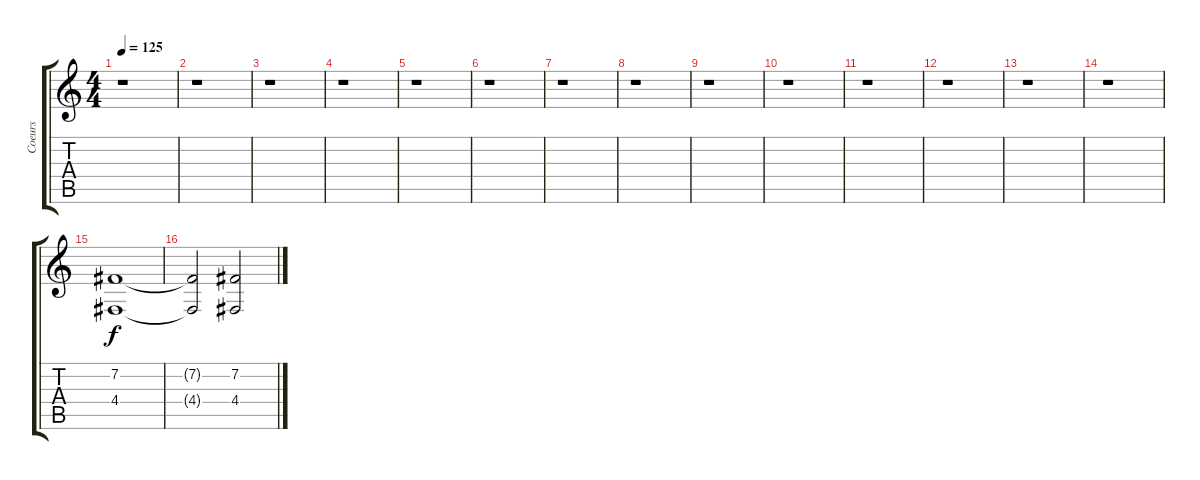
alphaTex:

\track ("Coeurs" "Coeurs") {instrument choiraahs}
\staff {score tabs}
\tuning (E4 B3 G3 D3 A2 E2) {hide}
\ts (4 4)
\tempo 125
\clef g2
\ks c
r.1{dy f} |
r.1 |
r.1 |
r.1 |
r.1 |
r.1 |
r.1 |
r.1 |
r.1 |
r.1 |
r.1 |
r.1 |
r.1 |
r.1 |
(7.2 4.4).1 |
(7.2{t} 4.4{t}).2 (7.2 4.4).2
